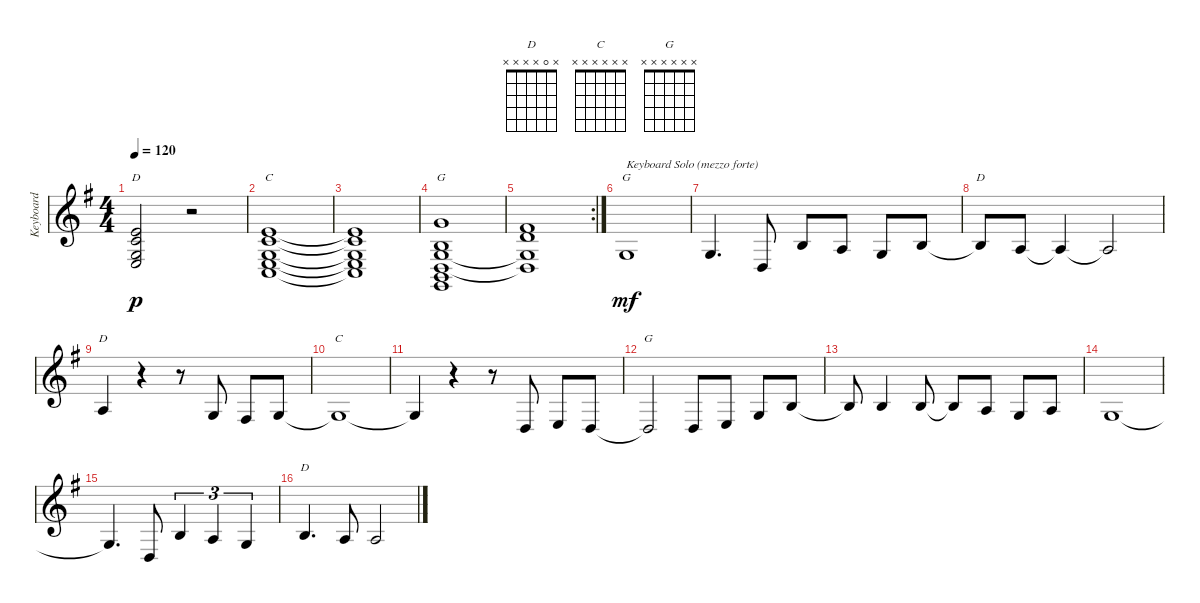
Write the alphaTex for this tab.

\track ("Keyboard" "Keyboard") {instrument stringensemble1}
\staff {score}
\tuning (E4 B3 G3 D3 A2 E2) {hide}
\chord ("D" 2 3 2 0 x x) {barre 2}
\chord ("C" 0 1 0 2 3 x)
\chord ("G" 3 0 0 0 2 3)
\chord ("G" x x 0 x x x)
\chord ("D" x x x x x x)
\chord ("D" x x 2 x x x)
\chord ("C" x x x x x x)
\chord ("G" x x x x x x)
\chord ("D" x 0 x x x x)
\ts (4 4)
\tempo 120
\clef g2
\ks g
(0.1{t} 1.2{t} 0.3{t} 2.4{t}).2{ch "D" dy p} r.2 |
(0.1 1.2 0.3 2.4 3.5).1{ch "C"} |
(0.1{t} 1.2{t} 0.3{t} 2.4{t} 3.5{t}).1 |
(3.1 0.2 0.3 0.4 2.5 3.6).1{ch "G"} |
\rc 2
(2.1 3.2 0.3{t} 0.4{t}).1 |
0.3.1{ch "G" txt "Keyboard Solo (mezzo forte)" dy mf} |
0.3.4{d} 0.4.8 0.2.8 2.3.8 0.3.8 0.2.8 |
0.2{t}.8{ch "D"} 2.3.8 2.3{t}.4 2.3{t}.2 |
2.3.4{ch "D"} r.4 r.8 0.3.8 4.4.8 0.3.8 |
0.3{t}.1{ch "C"} |
0.3{t}.4 r.4 r.8 0.4.8 2.4.8 0.4.8 |
0.4{t}.2{ch "G"} 0.4.8 2.4.8 0.3.8 0.2.8 |
0.2{t}.8 0.2.4 0.2.8 0.2{t}.8 2.3.8 0.3.8 2.3.8 |
0.3.1 |
0.3{t}.4{d} 0.4.8 0.2.4{tu (3 2)} 2.3.4{tu (3 2)} 0.3.4{tu (3 2)} |
0.2.4{d ch "D"} 2.3.8 2.3.2
